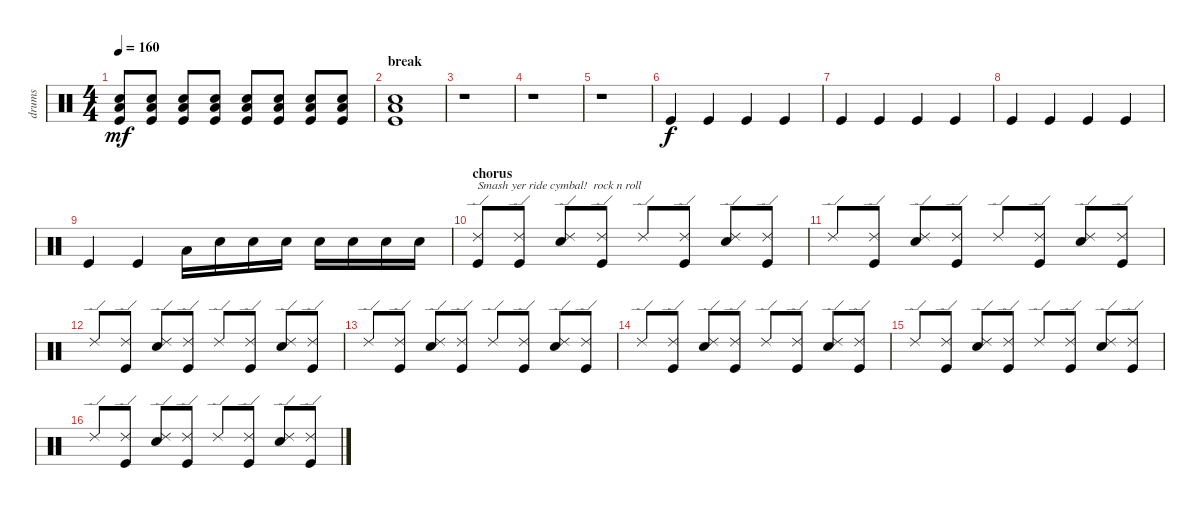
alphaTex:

\track ("drums" "drums") {instrument percussion}
\staff {score}
\articulation defaults
\ts (4 4)
\tempo 160
\clef neutral
\ks c
("Electric Snare (hit)" "Low Floor Tom (hit)" "Kick (hit)").8{dy mf} ("Electric Snare (hit)" "Low Floor Tom (hit)" "Kick (hit)").8 ("Electric Snare (hit)" "Low Floor Tom (hit)" "Kick (hit)").8 ("Electric Snare (hit)" "Low Floor Tom (hit)" "Kick (hit)").8 ("Electric Snare (hit)" "Low Floor Tom (hit)" "Kick (hit)").8 ("Electric Snare (hit)" "Low Floor Tom (hit)" "Kick (hit)").8 ("Electric Snare (hit)" "Low Floor Tom (hit)" "Kick (hit)").8 ("Electric Snare (hit)" "Low Floor Tom (hit)" "Kick (hit)").8 |
\section ("" "break")
("Electric Snare (hit)" "Low Floor Tom (hit)" "Kick (hit)").1 |
r.1 |
r.1 |
r.1 |
"Kick (hit)".4{dy f} "Kick (hit)".4 "Kick (hit)".4 "Kick (hit)".4 |
"Kick (hit)".4 "Kick (hit)".4 "Kick (hit)".4 "Kick (hit)".4 |
"Kick (hit)".4 "Kick (hit)".4 "Kick (hit)".4 "Kick (hit)".4 |
"Kick (hit)".4 "Kick (hit)".4 "Low Tom (hit)".16 "Electric Snare (hit)".16 "Electric Snare (hit)".16 "Electric Snare (hit)".16 "Electric Snare (hit)".16 "Electric Snare (hit)".16 "Electric Snare (hit)".16 "Electric Snare (hit)".16 |
\section ("" "chorus")
("Ride (edge) 2" "Kick (hit)").8{txt "Smash yer ride cymbal!  rock n roll"} ("Ride (edge) 2" "Kick (hit)").8 ("Ride (edge) 2" "Electric Snare (hit)").8 ("Ride (edge) 2" "Kick (hit)").8 "Ride (edge) 2".8 ("Ride (edge) 2" "Kick (hit)").8 ("Ride (edge) 2" "Electric Snare (hit)").8 ("Ride (edge) 2" "Kick (hit)").8 |
"Ride (edge) 2".8 ("Ride (edge) 2" "Kick (hit)").8 ("Ride (edge) 2" "Electric Snare (hit)").8 ("Ride (edge) 2" "Kick (hit)").8 "Ride (edge) 2".8 ("Ride (edge) 2" "Kick (hit)").8 ("Ride (edge) 2" "Electric Snare (hit)").8 ("Ride (edge) 2" "Kick (hit)").8 |
"Ride (edge) 2".8 ("Ride (edge) 2" "Kick (hit)").8 ("Ride (edge) 2" "Electric Snare (hit)").8 ("Ride (edge) 2" "Kick (hit)").8 "Ride (edge) 2".8 ("Ride (edge) 2" "Kick (hit)").8 ("Ride (edge) 2" "Electric Snare (hit)").8 ("Ride (edge) 2" "Kick (hit)").8 |
"Ride (edge) 2".8 ("Ride (edge) 2" "Kick (hit)").8 ("Ride (edge) 2" "Electric Snare (hit)").8 ("Ride (edge) 2" "Kick (hit)").8 "Ride (edge) 2".8 ("Ride (edge) 2" "Kick (hit)").8 ("Ride (edge) 2" "Electric Snare (hit)").8 ("Ride (edge) 2" "Kick (hit)").8 |
"Ride (edge) 2".8 ("Ride (edge) 2" "Kick (hit)").8 ("Ride (edge) 2" "Electric Snare (hit)").8 ("Ride (edge) 2" "Kick (hit)").8 "Ride (edge) 2".8 ("Ride (edge) 2" "Kick (hit)").8 ("Ride (edge) 2" "Electric Snare (hit)").8 ("Ride (edge) 2" "Kick (hit)").8 |
"Ride (edge) 2".8 ("Ride (edge) 2" "Kick (hit)").8 ("Ride (edge) 2" "Electric Snare (hit)").8 ("Ride (edge) 2" "Kick (hit)").8 "Ride (edge) 2".8 ("Ride (edge) 2" "Kick (hit)").8 ("Ride (edge) 2" "Electric Snare (hit)").8 ("Ride (edge) 2" "Kick (hit)").8 |
"Ride (edge) 2".8 ("Ride (edge) 2" "Kick (hit)").8 ("Ride (edge) 2" "Electric Snare (hit)").8 ("Ride (edge) 2" "Kick (hit)").8 "Ride (edge) 2".8 ("Ride (edge) 2" "Kick (hit)").8 ("Ride (edge) 2" "Electric Snare (hit)").8 ("Ride (edge) 2" "Kick (hit)").8
